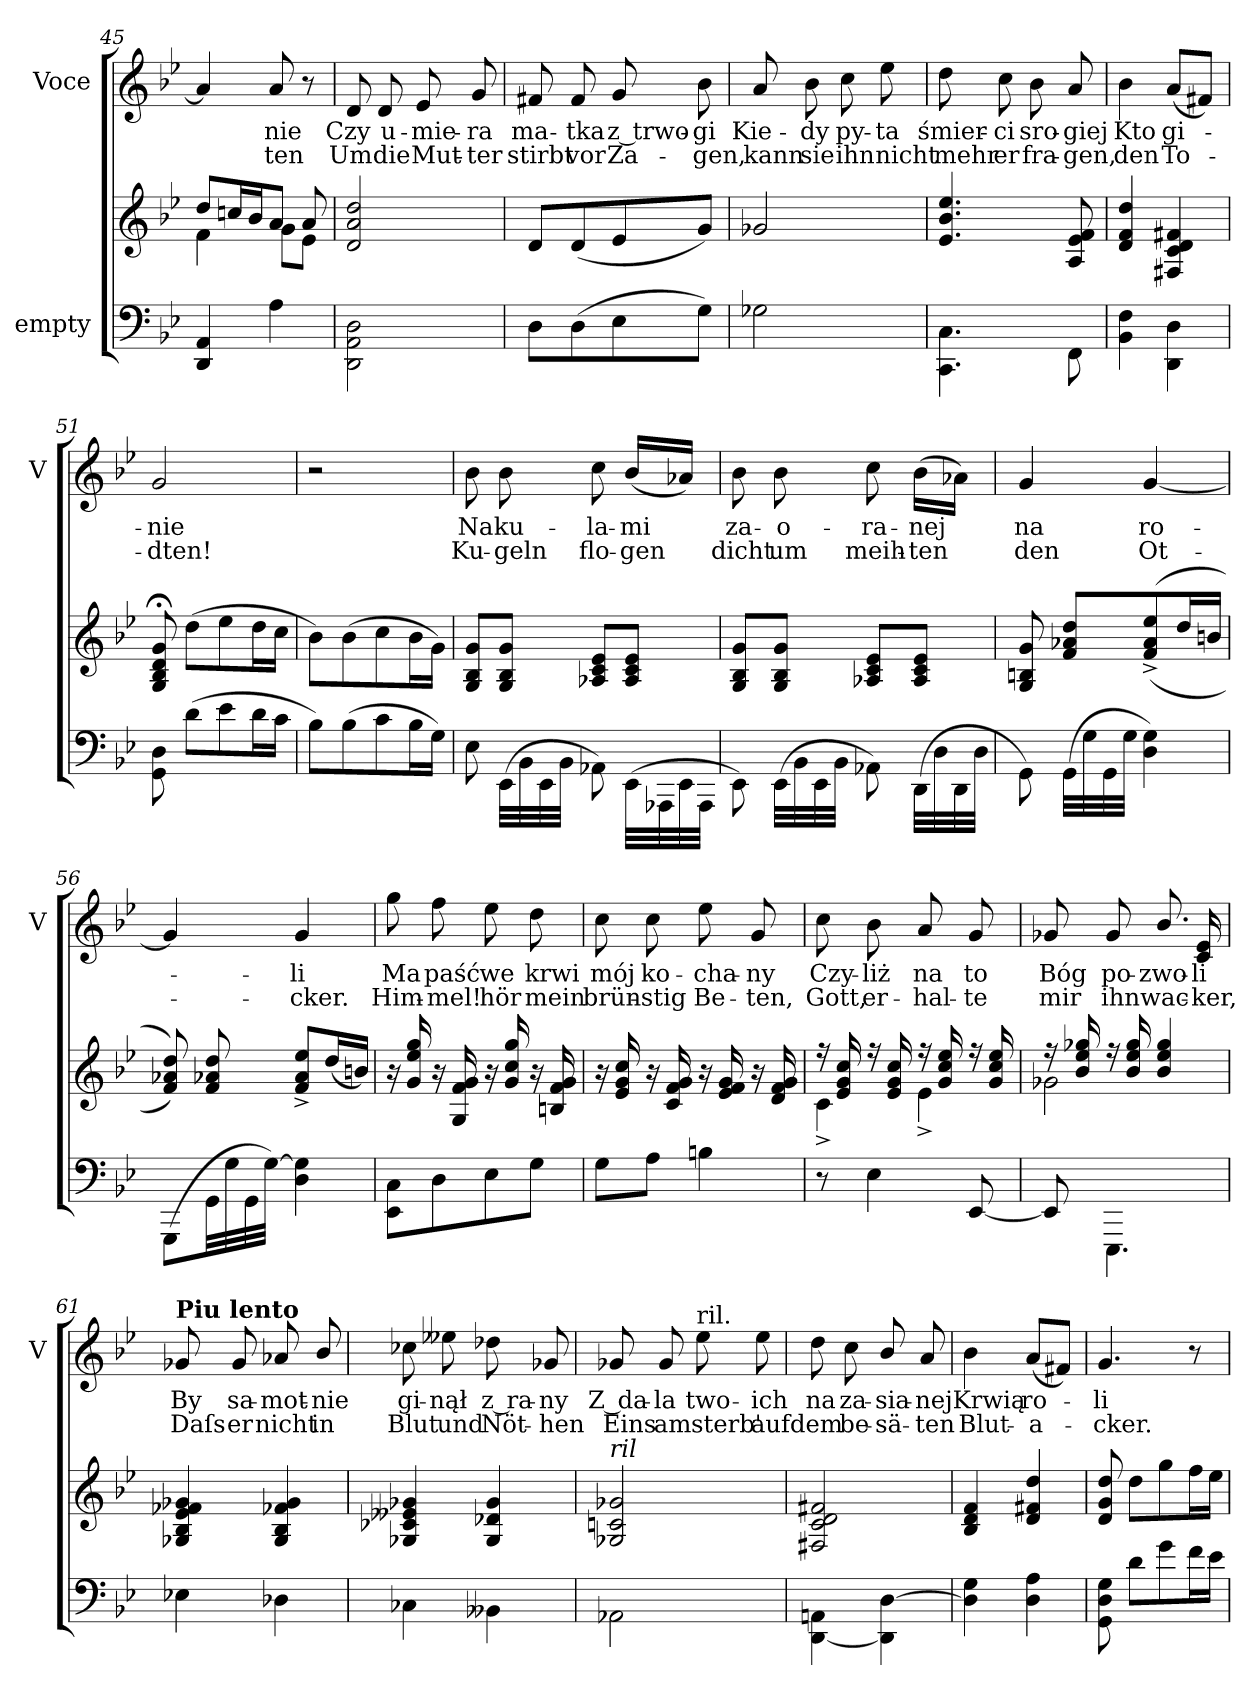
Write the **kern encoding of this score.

**kern	**kern	**kern	**text	**text
*part2	*part2	*part1	*part1	*part1
*staff3	*staff2	*staff1	*staff1	*staff1
*I"empty	*	*I"Voce	*	*
*	*	*I'V	*	*
*clefF4	*clefG2	*clefG2	*	*
*k[b-e-]	*k[b-e-]	*k[b-e-]	*	*
*g:	*g:	*g:	*	*
=45	=45	=45	=45	=45
*	*^	*	*	*
4DD/ 4AA/	8dd/L	4f\	4a/]	.	.
.	16ccn/L	.	.	.	.
.	16b-/J	.	.	.	.
4A\	8a/J	8g\L	8a/	-nie	-ten
.	8a/	8e-\J	8r	.	.
*	*v	*v	*	*	*
=46	=46	=46	=46	=46
2DD\ 2AA\ 2D\	2d/ 2a/ 2dd/	8d/	Czy	Um
.	.	8d/	u-	die
.	.	8e-/	-mie-	Mut-
.	.	8g/	-ra	-ter
=47	=47	=47	=47	=47
8D\L	8d/L	8f#X/	ma-	stirbt
(8D\	(>8d/	8f#/	-tka	vor
8E-\	8e-/	8g/	z trwo-	Za-
8G\J)	8g/J)	8b-\	-gi	-gen,
=48	=48	=48	=48	=48
2G-X\	2g-X/	8a/	Kie-	kann
.	.	8b-\	-dy	sie
.	.	8cc\	py-	ihn
.	.	8ee-\	-ta	nicht
=49	=49	=49	=49	=49
4.CC\ 4.C\	4.e-/ 4.b-/ 4.ee-/	8dd\	śmier-	mehr
.	.	8cc\	-ci	er
.	.	8b-\	sro-	fra-
8FF\	8A/ 8e-/ 8f/	8a/	-giej	-gen,
=50	=50	=50	=50	=50
4BB-\ 4F\	4d/ 4f/ 4dd/	4b-\	Kto	den
4DD\ 4D\	4F#X/ 4c/ 4d/ 4f#X/	(8a/L	gi-	To-
.	.	8f#X/J)	.	.
=51	=51	=51	=51	=51
8GG\ 8D\	8G;</ 8B-;</ 8d;</ 8g;</	2g/	-nie	-dten!
(8d\L	(8dd\L	.	.	.
8e-\	8ee-\	.	.	.
16d\L	16dd\L	.	.	.
16c\JJ	16cc\JJ	.	.	.
=52	=52	=52	=52	=52
8B-\L)	8b-\L)	2r	.	.
(8B-\	(8b-\	.	.	.
8c\	8cc\	.	.	.
16B-\L	16b-\L	.	.	.
16G\JJ)	16g/JJ)	.	.	.
=53	=53	=53	=53	=53
8E-\	8G/ 8B-/ 8g/L	8b-\	Na	Ku-
(32EE-\LLL	8G/ 8B-/ 8g/J	8b-\	ku-	-geln
32BB-\	.	.	.	.
32EE-/	.	.	.	.
32BB-\JJJ	.	.	.	.
8AA-X\)	8A-X/ 8c/ 8e-/L	8cc\	-la-	flo-
(32EE-\LLL	8A-/ 8c/ 8e-/J	(16b-\LL	-mi	-gen
32AAA-X\	.	.	.	.
32EE-\	.	16a-X/JJ)	.	.
32AAA-\JJJ	.	.	.	.
=54	=54	=54	=54	=54
8EE-\)	8G/ 8B-/ 8g/L	8b-\	za-	dicht
(32EE-\LLL	8G/ 8B-/ 8g/J	8b-\	-o-	um
32BB-\	.	.	.	.
32EE-\	.	.	.	.
32BB-\JJJ	.	.	.	.
8AA-X\)	8A-X/ 8c/ 8e-/L	8cc\	-ra-	meih-
(32DD\LLL	8A-/ 8c/ 8e-/J	(16b-\LL	-nej	-ten
32D\	.	.	.	.
32DD\	.	16a-X\JJ)	.	.
32D\JJJ	.	.	.	.
=55	=55	=55	=55	=55
8GG\)	8G/ 8Bn/ 8g/	4g/	na	den
(32GG\LLL	8f/ 8a-X/ 8dd/L	.	.	.
32G\	.	.	.	.
32GG\	.	.	.	.
32G\JJJ	.	.	.	.
4D\ 4G\)	(<(<8f^/ 8a-^/ 8ee-^/	[4g/	ro-	Ot-
.	16dd/L	.	.	.
.	16bn/JJ	.	.	.
=56	=56	=56	=56	=56
(8GGG\L	8f/ 8a-X/ 8dd/))	4g/]	.	.
32GG\LL	8f/ 8a-X/ 8dd/	.	.	.
32G\	.	.	.	.
32GG\	.	.	.	.
[32G\JJJ)	.	.	.	.
4D\ 4G]\	8f^/ 8a-^/ 8ee-^/L	4g/	-li	-cker.
.	(16dd/L	.	.	.
.	16bn/JJ)	.	.	.
=57	=57	=57	=57	=57
8EE-\ 8C\L	16r	8gg\	Ma	Him-
.	16g/ 16ee-/ 16gg/	.	.	.
8D\	16r	8ff\	paść	-mel!
.	16G/ 16f/ 16g/	.	.	.
8E-\	16r	8ee-\	we	hör
.	16g/ 16cc/ 16gg/	.	.	.
8G\J	16r	8dd\	krwi	mein
.	16Bn/ 16f/ 16g/	.	.	.
=58	=58	=58	=58	=58
8G\L	16r	8cc\	mój	brün-
.	16e-/ 16g/ 16cc/	.	.	.
8A\J	16r	8cc\	ko-	-stig
.	16c/ 16f/ 16g/	.	.	.
4Bn\	16r	8ee-\	-cha-	Be-
.	16e-/ 16f/ 16g/	.	.	.
.	16r	8g/	-ny	-ten,
.	16d/ 16f/ 16g/	.	.	.
=59	=59	=59	=59	=59
*	*^	*	*	*
8r	16r	4c^\	8cc\	Czy-	Gott,
.	16e-/ 16g/ 16cc/	.	.	.	.
4E-\	16r	.	8b-\	-liż	er-
.	16e-/ 16g/ 16cc/	.	.	.	.
.	16r	4e-^\	8a/	na	-hal-
.	16g/ 16cc/ 16ee-/	.	.	.	.
[8EE-/	16r	.	8g/	to	-te
.	16g/ 16cc/ 16ee-/	.	.	.	.
=60	=60	=60	=60	=60	=60
8EE-/]	16r	2g-X\	8g-X/	Bóg	mir
.	16b-/ 16ee-/ 16gg-X/	.	.	.	.
4.EEE-\	16r	.	8g-/	po-	ihn
.	16b-/ 16ee-/ 16gg-/	.	.	.	.
.	4b-/ 4ee-/ 4gg-/	.	8.b-/	-zwo-	wac-
.	.	.	16c/ 16e-/	-li	-ker,
*	*v	*v	*	*	*
=61	=61	=61	=61	=61
!	!	!LO:TX:a:B:t=Piu lento	!	!
4E-X\	4G-X/ 4B-/ 4e-/ 4f-X/ 4g-X/	8g-X/	By	Daſs
.	.	8g-/	sa-	er
4D-X\	4G-/ 4B-/ 4f-X/ 4g-/	8a-X/	-mot-	nicht
.	.	8b-/	-nie	in
=62	=62	=62	=62	=62
4C-X\	4G-X/ 4c-X/ 4e--X/ 4g-X/	8cc-X\	gi-	Blut
.	.	8ee--X\	-nął	und
4BB--X\	4G-/ 4d-X/ 4g-/	8dd-X\	z ra-	Nöt-
.	.	8g-X/	-ny	-hen
=63	=63	=63	=63	=63
!	!LO:TX:a:i:t=ril	!	!	!
2AA-X\	2G-X/ 2cn/ 2g-X/	8g-X/	Z da-	Eins
.	.	8g-/	-la	am
!	!	!LO:TX:a:t=ril.	!	!
.	.	8ee-\	two-	sterb'
.	.	8ee-\	-ich	auf
=64	=64	=64	=64	=64
[4DD\ 4AAn\	2F#X/ 2c/ 2d/ 2f#X/	8dd\	na	dem
.	.	8cc\	za-	be-
4DD]\ [4D\	.	8b-/	-sia-	-sä-
.	.	8a/	-nej	-ten
=65	=65	=65	=65	=65
4D]\ 4G\	4B-/ 4d/ 4f/	4b-\	Krwią	Blut-
4D\ 4A\	4d/ 4f#X/ 4dd/	(8a/L	ro-	-a-
.	.	8f#X/J)	.	.
=66	=66	=66	=66	=66
8GG\ 8D\ 8G\	8d/ 8g/ 8dd/	4.g/	-li	-cker.
8d\L	8dd\L	.	.	.
8g\	8gg\	.	.	.
16f\L	16ff\L	8r	.	.
16e-\JJ	16ee-\JJ	.	.	.
=	=	=	=	=
*-	*-	*-	*-	*-
